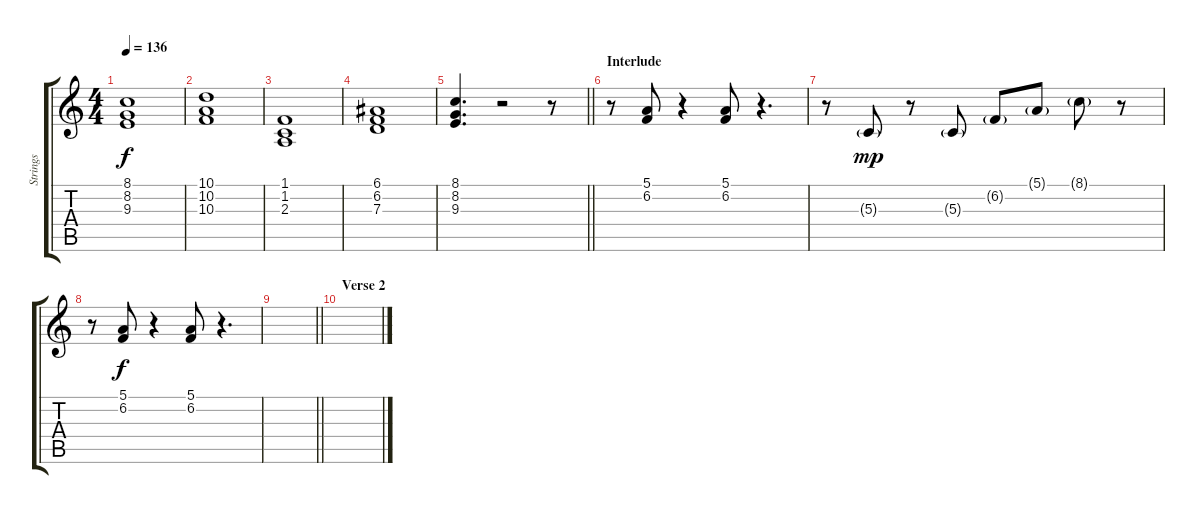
\track ("Strings" "Strings") {instrument stringensemble1}
\staff {score tabs}
\tuning (E4 B3 G3 D3 A2 E2) {hide}
\ts (4 4)
\tempo 136
\clef g2
\ks c
(8.1 8.2 9.3).1{dy f} |
(10.1 10.2 10.3).1 |
(1.1 1.2 2.3).1 |
(6.1 6.2 7.3).1 |
\barLineRight lightlight
(8.1 8.2 9.3).4{d} r.2 r.8 |
\section ("" "Interlude")
r.8{balance 11 instrument lead1square} (5.1 6.2).8 r.4 (5.1 6.2).8 r.4{d} |
r.8 5.3{g}.8{dy mp} r.8 5.3{g}.8 6.2{g}.8 5.1{g}.8 8.1{g}.8 r.8 |
r.8 (5.1 6.2).8{dy f} r.4 (5.1 6.2).8 r.4{d} |
\barLineRight lightlight
|
\section ("" "Verse 2")
